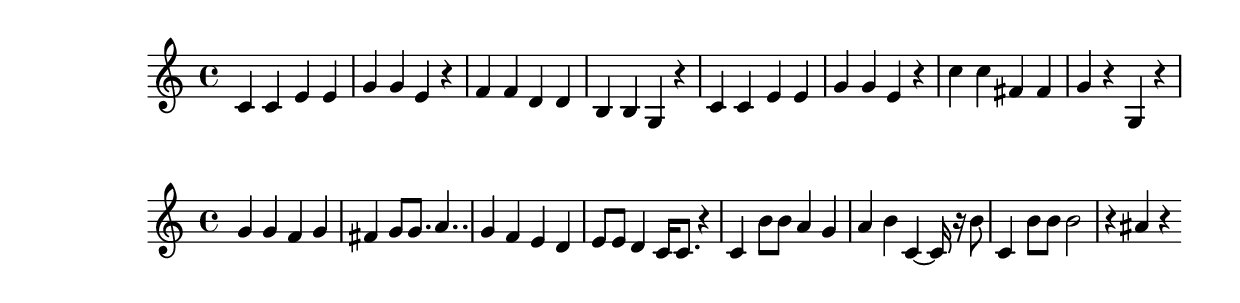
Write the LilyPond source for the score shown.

\new Staff  = xzfcfzcyadeecfc { c' 4  
      c' 4  
      e' 4  
      e' 4  
      g' 4  
      g' 4  
      e' 4  
      r 4  
      f' 4  
      f' 4  
      d' 4  
      d' 4  
      b 4  
      b 4  
      g 4  
      r 4  
      c' 4  
      c' 4  
      e' 4  
      e' 4  
      g' 4  
      g' 4  
      e' 4  
      r 4  
      c'' 4  
      c'' 4  
      fis' 4  
      fis' 4  
      g' 4  
      r 4  
      g 4  
      r 4  
       } 
     
 
\new Staff  = xzfcfzcyadedebc { g' 4  
      g' 4  
      f' 4  
      g' 4  
      fis' 4  
      g' 8  
      g' 8.  
      a' 4..  
      g' 4  
      f' 4  
      e' 4  
      d' 4  
      e' 8  
      e' 8  
      d' 4  
      c' 16  
      c' 8.  
      r 4  
      c' 4  
      b' 8  
      b' 8  
      a' 4  
      g' 4  
      a' 4  
      b' 4  
      c' 4  ~  
      c' 16  
      r 16  
      b' 8  
      c' 4  
      b' 8  
      b' 8  
      b' 2  
      r 4  
      ais' 4  
      r 4  
       } 
     
 
